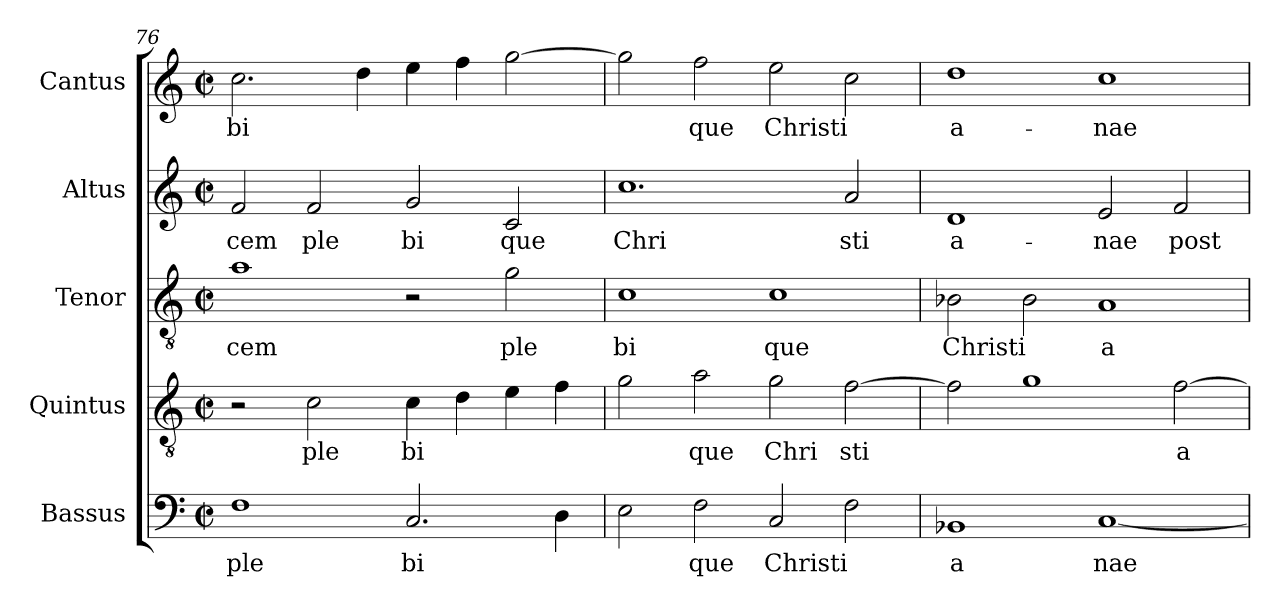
**kern	**text	**kern	**text	**kern	**text	**kern	**text	**kern	**text
*part5	*part5	*part4	*part4	*part3	*part3	*part2	*part2	*part1	*part1
*staff5	*staff5	*staff4	*staff4	*staff3	*staff3	*staff2	*staff2	*staff1	*staff1
*I"Bassus	*	*I"Quintus	*	*I"Tenor	*	*I"Altus	*	*I"Cantus	*
*clefF4	*	*clefGv2	*	*clefGv2	*	*clefG2	*	*clefG2	*
*k[]	*	*k[]	*	*k[]	*	*k[]	*	*k[]	*
*C:	*	*C:	*	*C:	*	*C:	*	*C:	*
*M2/2	*	*M2/2	*	*M2/2	*	*M2/2	*	*M2/2	*
*met(c|)	*	*met(c|)	*	*met(c|)	*	*met(c|)	*	*met(c|)	*
=76	=76	=76	=76	=76	=76	=76	=76	=76	=76
!	!LO:LY:b:cj	!	!	!	!LO:LY:b	!	!LO:LY:b:cj	!	!LO:LY:b:cj
1F	ple	2r	.	1a	cem	2f/	cem	2.cc\	bi
!	!	!	!LO:LY:b:cj	!	!	!	!LO:LY:b:cj	!	!
.	.	2c\	ple	.	.	2f/	ple	.	.
!	!	!	!	!	!	!	!	!	!LO:LY:b:cj
.	.	.	.	.	.	.	.	4dd\	.
!	!LO:LY:b:cj	!	!LO:LY:b:cj	!	!	!	!LO:LY:b:cj	!	!LO:LY:b:cj
2.C/	bi	4c\	bi	2r	.	2g/	bi	4ee\	.
!	!	!	!LO:LY:b:cj	!	!	!	!	!	!LO:LY:b:cj
.	.	4d\	.	.	.	.	.	4ff\	.
!	!	!	!LO:LY:b:cj	!	!LO:LY:b	!	!LO:LY:b:cj	!	!LO:LY:b:cj
.	.	4e\	.	2g\	ple	2c/	que	[>2gg\	.
!	!LO:LY:b:cj	!	!LO:LY:b:cj	!	!	!	!	!	!
4D\	.	4f\	.	.	.	.	.	.	.
=77	=77	=77	=77	=77	=77	=77	=77	=77	=77
!	!LO:LY:b:cj	!	!LO:LY:b:cj	!	!LO:LY:b	!	!LO:LY:b:cj	!	!LO:LY:b:cj
2E\	.	2g\	.	1c	bi	1.cc	Chri	2gg\]	.
!	!LO:LY:b:cj	!	!LO:LY:b:cj	!	!	!	!	!	!LO:LY:b:cj
2F\	que	2a\	que	.	.	.	.	2ff\	que
!	!LO:LY:b:cj	!	!LO:LY:b:cj	!	!LO:LY:b	!	!	!	!LO:LY:b:cj
2C/	Christi	2g\	Chri	1c	que	.	.	2ee\	Christi
!	!LO:LY:b:cj	!	!LO:LY:b:cj	!	!	!	!LO:LY:b:cj	!	!LO:LY:b:cj
2F\	.	[<2f\	sti	.	.	2a/	sti	2cc\	.
!!LO:LB:g=z
=78	=78	=78	=78	=78	=78	=78	=78	=78	=78
!	!LO:LY:b:cj	!	!LO:LY:b:cj	!	!LO:LY:b	!	!LO:LY:b:cj	!	!LO:LY:b:cj
1BB-X	a	2f\]	.	2B-X\	Christi	1d	a-	1dd	a-
!	!	!	!LO:LY:b:cj	!	!LO:LY:b	!	!	!	!
.	.	1g	.	2B-\	.	.	.	.	.
!	!LO:LY:b:cj	!	!	!	!LO:LY:b	!	!LO:LY:b:cj	!	!LO:LY:b:cj
[<1C	nae	.	.	1A	a	2e/	-nae	1cc	-nae
!	!	!	!LO:LY:b:cj	!	!	!	!LO:LY:b:cj	!	!
.	.	[>2f\	a	.	.	2f/	post	.	.
=	=	=	=	=	=	=	=	=	=
*-	*-	*-	*-	*-	*-	*-	*-	*-	*-
